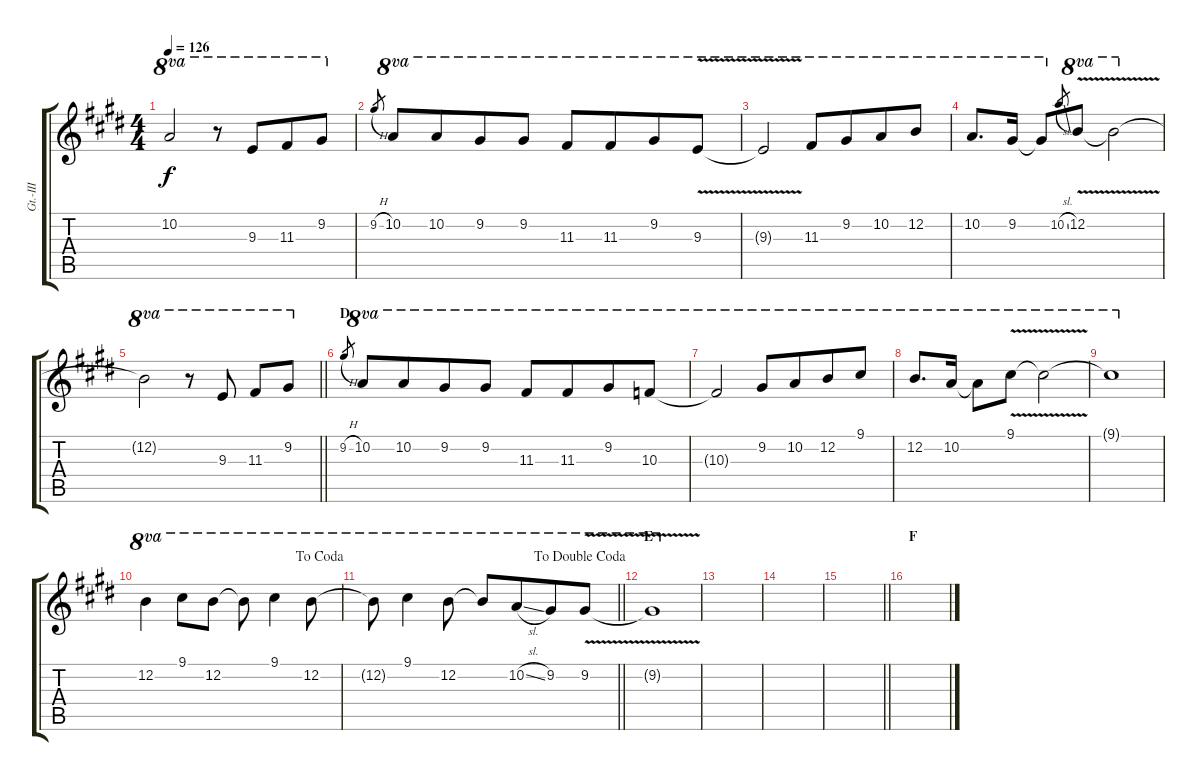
\track ("Gt.-III" "Gt.-III") {instrument acousticguitarsteel}
\staff {score tabs}
\tuning (E4 B3 G3 D3 A2 E2) {hide}
\ts (4 4)
\tempo 126
\clef g2
\ks e
10.2{t}.2{ot 8va dy f} r.8{ot 8va} 9.3.8{ot 8va beam merge} 11.3.8{ot 8va} 9.2.8{ot 8va} |
9.2{h}.8{gr} 10.2.8{ot 8va} 10.2.8{ot 8va beam merge} 9.2.8{ot 8va} 9.2.8{ot 8va} 11.3.8{ot 8va} 11.3.8{ot 8va beam merge} 9.2.8{ot 8va} 9.3{v}.8{ot 8va} |
9.3{t}.2{ot 8va} 11.3.8{ot 8va} 9.2.8{ot 8va beam merge} 10.2.8{ot 8va} 12.2.8{ot 8va} |
10.2.8{d ot 8va} 9.2.16{ot 8va} 9.2{t}.8{ot 8va} 10.2{sl}.8{gr} 12.2{v}.8{ot 8va} 12.2{t}.2{ot 8va} |
\barLineRight lightlight
12.2{t}.2{ot 8va} r.8{ot 8va} 9.3.8{ot 8va} 11.3.8{ot 8va} 9.2.8{ot 8va} |
\section ("" "D")
9.2{h}.8{gr} 10.2.8{ot 8va} 10.2.8{ot 8va beam merge} 9.2.8{ot 8va} 9.2.8{ot 8va} 11.3.8{ot 8va} 11.3.8{ot 8va beam merge} 9.2.8{ot 8va} 10.3.8{ot 8va} |
10.3{t}.2{ot 8va} 9.2.8{ot 8va} 10.2.8{ot 8va beam merge} 12.2.8{ot 8va} 9.1.8{ot 8va} |
12.2.8{d ot 8va} 10.2.16{ot 8va} 10.2{t}.8{ot 8va} 9.1{v}.8{ot 8va} 9.1{t}.2{ot 8va} |
9.1{t}.1{ot 8va} |
\jump dacoda
12.2.4{ot 8va} 9.1.8{ot 8va} 12.2.8{ot 8va} 12.2{t}.8{ot 8va} 9.1.4{ot 8va} 12.2.8{ot 8va} |
\jump dadoublecoda
\barLineRight lightlight
12.2{t}.8{ot 8va} 9.1.4{ot 8va} 12.2.8{ot 8va} 12.2{t}.8{ot 8va} 10.2{sl}.8{ot 8va beam merge} 9.2.8{ot 8va} 9.2{v}.8{ot 8va} |
\section ("" "E")
9.2{t}.1{ot 8va} |
|
|
\barLineRight lightlight
|
\section ("" "F")
